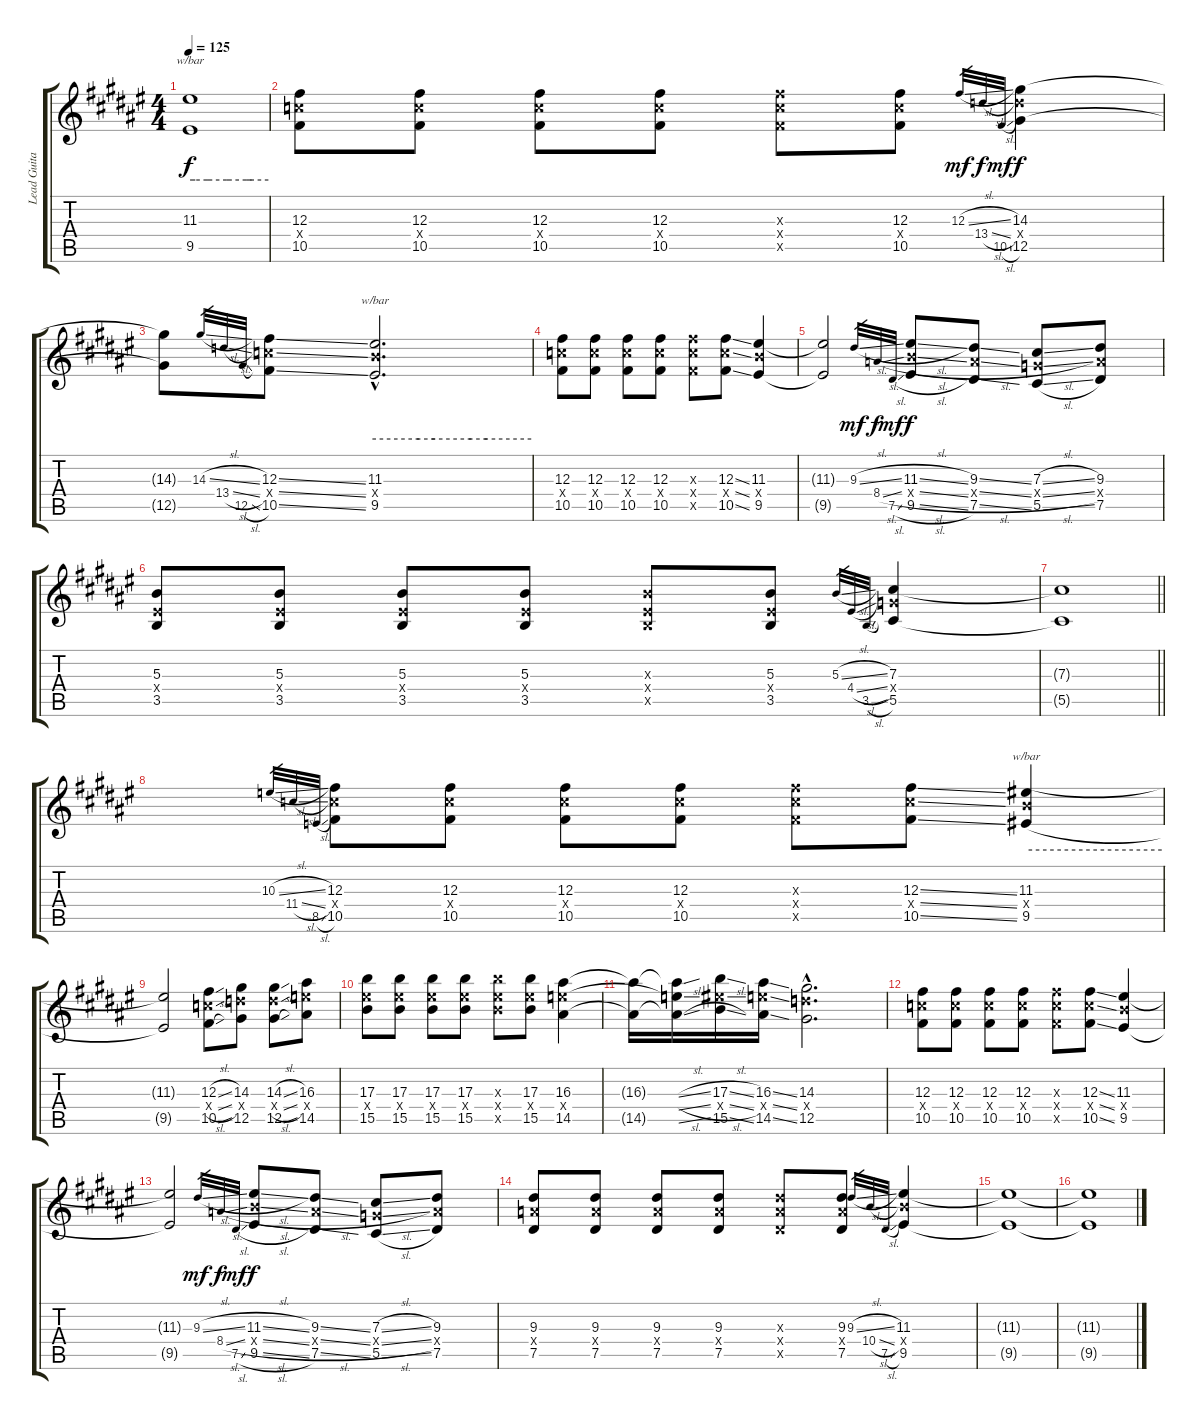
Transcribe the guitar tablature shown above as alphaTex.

\track ("Lead Guitar" "Lead Guita") {instrument distortionguitar}
\staff {score tabs}
\tuning (Eb4 Bb3 Gb3 Db3 Ab2 Db2) {hide}
\ts (4 4)
\tempo 125
\clef g2
\ks d#minor
(11.3{t} 9.5{t}).1{tbe (custom default 0 0 4 0 13 0 17 0 28 0 32 0 43 0 47 0 60 0) dy f} |
(12.3 11.4{x} 10.5).8 (12.3 11.4{x} 10.5).8 (12.3 11.4{x} 10.5).8 (12.3 11.4{x} 10.5).8 (12.3{x} 11.4{x} 10.5{x}).8 (12.3 11.4{x} 10.5).8 12.3{sl}.32{gr dy mf} 13.4{sl}.32{gr dy f} 10.5{sl}.32{gr dy mf} (14.3 13.4{x} 12.5).4{dy f} |
(14.3{t} 12.5{t}).8 14.3{sl}.32{gr} 13.4{sl}.32{gr} 12.5{sl}.32{gr} (12.3{ss} 11.4{ss x} 10.5{ss}).8 (11.3{hac} 10.4{hac x} 9.5{hac}).2{d tbe (custom default 0 0 17 0 23 0 37 0 43 0 60 0)} |
(12.3 11.4{x} 10.5).8 (12.3 11.4{x} 10.5).8 (12.3 11.4{x} 10.5).8 (12.3 11.4{x} 10.5).8 (12.3{x} 11.4{x} 10.5{x}).8 (12.3{ss} 11.4{ss x} 10.5{ss}).8 (11.3 10.4{x} 9.5).4 |
(11.3{t} 9.5{t}).2 9.3{sl}.32{gr dy mf} 8.4{sl}.32{gr dy f} 7.5{sl}.32{gr dy mf} (11.3{sl} 10.4{sl x} 9.5{sl}).8{dy f} (9.3{ss} 8.4{sl x} 7.5{ss}).8 (7.3{sl} 6.4{sl x} 5.5{sl}).8 (9.3 8.4{x} 7.5).8 |
(5.3 4.4{x} 3.5).8 (5.3 4.4{x} 3.5).8 (5.3 4.4{x} 3.5).8 (5.3 4.4{x} 3.5).8 (5.3{x} 4.4{x} 3.5{x}).8 (5.3 4.4{x} 3.5).8 5.3{sl}.32{gr} 4.4{sl}.32{gr} 3.5{sl}.32{gr} (7.3 6.4{x} 5.5).4 |
\barLineRight lightlight
(7.3{t} 5.5{t}).1 |
\section ("" "")
10.3{sl}.32{gr} 11.4{sl}.32{gr} 8.5{sl}.32{gr} (12.3 11.4{x} 10.5).8 (12.3 11.4{x} 10.5).8 (12.3 11.4{x} 10.5).8 (12.3 11.4{x} 10.5).8 (12.3{x} 11.4{x} 10.5{x}).8 (12.3{ss} 11.4{ss x} 10.5{ss}).8 (11.3 10.4{x} 9.5).4{tbe (hold default 0 0 60 0)} |
(11.3{t} 9.5{t}).2 (12.3{sl} 11.4{sl x} 10.5{sl}).8 (14.3 13.4{x} 12.5).8 (14.3{sl} 13.4{sl x} 12.5{sl}).8 (16.3 15.4{x} 14.5).8 |
(17.3 16.4{x} 15.5).8 (17.3 16.4{x} 15.5).8 (17.3 16.4{x} 15.5).8 (17.3 16.4{x} 15.5).8 (17.3{x} 16.4{x} 15.5{x}).8 (17.3 16.4{x} 15.5).8 (16.3 15.4{x} 14.5).4 |
(16.3{t} 14.5{t}).16 (16.3{sl t} 15.4{sl t} 14.5{sl t}).16 (17.3{sl} 16.4{sl x} 15.5{sl}).16 (16.3{ss} 15.4{ss x} 14.5{ss}).16 (14.3{hac} 13.4{hac x} 12.5{hac}).2{d} |
(12.3 11.4{x} 10.5).8 (12.3 11.4{x} 10.5).8 (12.3 11.4{x} 10.5).8 (12.3 11.4{x} 10.5).8 (12.3{x} 11.4{x} 10.5{x}).8 (12.3{ss} 11.4{ss x} 10.5{ss}).8 (11.3 10.4{x} 9.5).4 |
(11.3{t} 9.5{t}).2 9.3{sl}.32{gr dy mf} 8.4{sl}.32{gr dy f} 7.5{sl}.32{gr dy mf} (11.3{sl} 10.4{sl x} 9.5{sl}).8{dy f} (9.3{ss} 8.4{sl x} 7.5{ss}).8 (7.3{sl} 6.4{sl x} 5.5{sl}).8 (9.3 8.4{x} 7.5).8 |
(9.3 8.4{x} 7.5).8 (9.3 8.4{x} 7.5).8 (9.3 8.4{x} 7.5).8 (9.3 8.4{x} 7.5).8 (9.3{x} 8.4{x} 7.5{x}).8 (9.3 8.4{x} 7.5).8 9.3{sl}.32{gr} 10.4{sl}.32{gr} 7.5{sl}.32{gr} (11.3 10.4{x} 9.5).4 |
(11.3{t} 9.5{t}).1 |
(11.3{t} 9.5{t}).1
